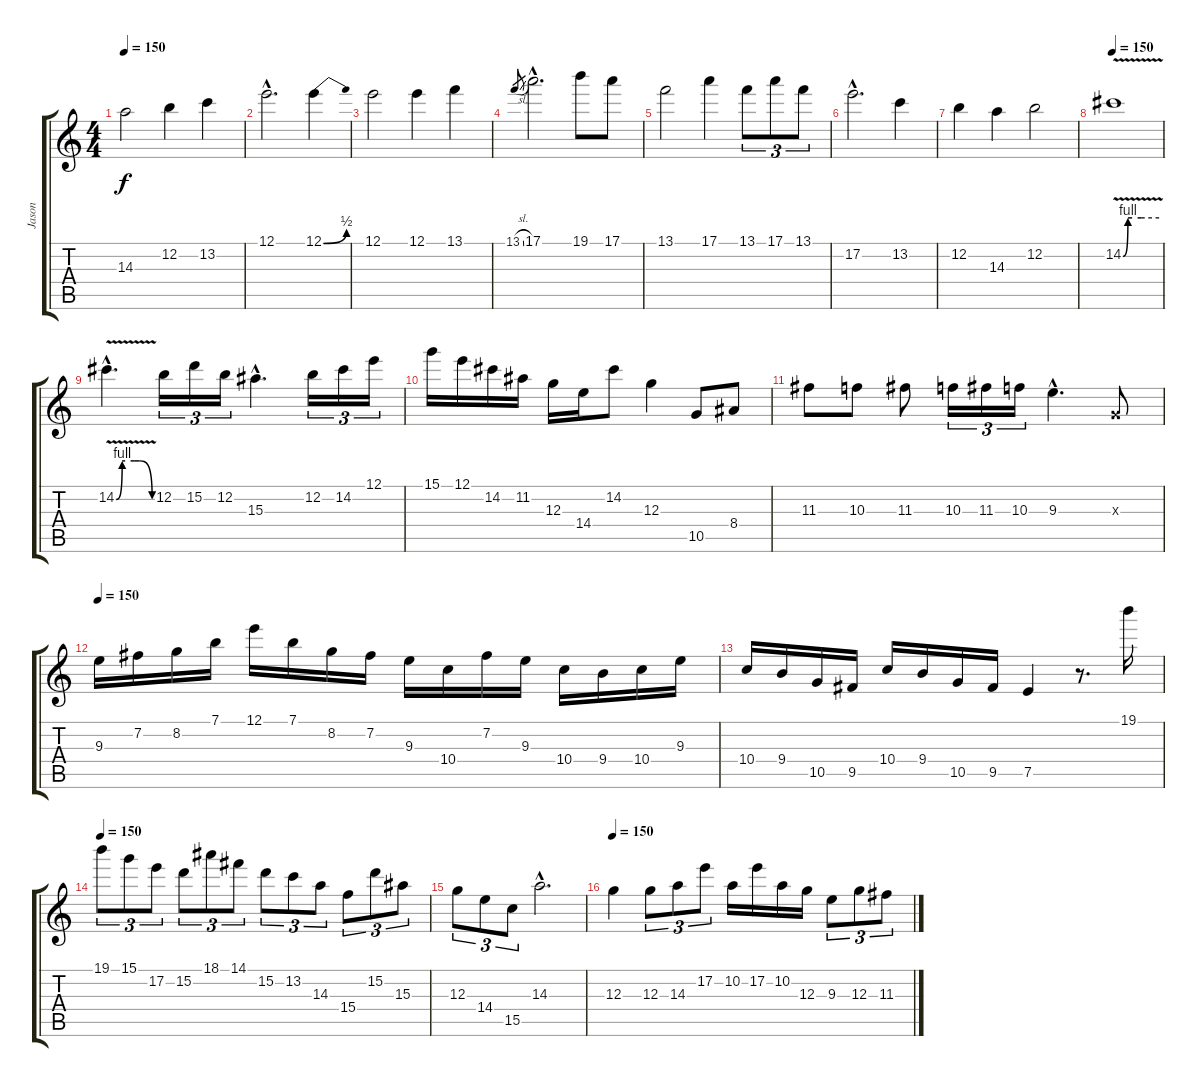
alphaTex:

\track ("Jason" "Jason") {instrument distortionguitar}
\staff {score tabs}
\tuning (E4 B3 G3 D3 A2 E2) {hide}
\ts (4 4)
\tempo 150
\clef g2
\ks c
14.3.2{dy f} 12.2.4 13.2.4 |
12.1{hac}.2{d} 12.1{be (bend 0 0 60 2)}.4 |
12.1.2 12.1.4 13.1.4 |
13.1{sl}.8{gr} 17.1{hac}.2{d} 19.1.8 17.1.8 |
13.1.2 17.1.4 13.1.8{tu (3 2)} 17.1.8{tu (3 2)} 13.1.8{tu (3 2)} |
17.2{hac}.2{d} 13.2.4 |
12.2.4 14.3.4 12.2.2 |
\tempo 150
14.2{be (custom 0 0 8 4 15 4 30 4 60 4) v}.1 |
14.2{be (custom 0 0 10 4 15 4 30 4 39 4 60 0) v hac}.4{d} 12.2.16{tu (3 2)} 15.2.16{tu (3 2)} 12.2.16{tu (3 2)} 15.3{hac}.4{d} 12.2.16{tu (3 2)} 14.2.16{tu (3 2)} 12.1.16{tu (3 2)} |
15.1.16 12.1.16 14.2.16 11.2.16 12.3.16 14.4.16 14.2.8 12.3.4 10.5.8 8.4.8 |
11.3.8 10.3.8 11.3.8 10.3.16{tu (3 2)} 11.3.16{tu (3 2)} 10.3.16{tu (3 2)} 9.3{hac}.4{d} 0.3{x}.8 |
\tempo 150
9.3.16 7.2.16 8.2.16 7.1.16 12.1.16 7.1.16 8.2.16 7.2.16 9.3.16 10.4.16 7.2.16 9.3.16 10.4.16 9.4.16 10.4.16 9.3.16 |
10.4.16 9.4.16 10.5.16 9.5.16 10.4.16 9.4.16 10.5.16 9.5.16 7.5.4 r.8{d} 19.1.16 |
\tempo 150
19.1.8{tu (3 2)} 15.1.8{tu (3 2)} 17.2.8{tu (3 2)} 15.2.8{tu (3 2)} 18.1.8{tu (3 2)} 14.1.8{tu (3 2)} 15.2.8{tu (3 2)} 13.2.8{tu (3 2)} 14.3.8{tu (3 2)} 15.4.8{tu (3 2)} 15.2.8{tu (3 2)} 15.3.8{tu (3 2)} |
12.3.8{tu (3 2)} 14.4.8{tu (3 2)} 15.5.8{tu (3 2)} 14.3{hac}.2{d} |
\tempo 150
12.3.4 12.3.8{tu (3 2)} 14.3.8{tu (3 2)} 17.2.8{tu (3 2)} 10.2.16 17.2.16 10.2.16 12.3.16 9.3.8{tu (3 2)} 12.3.8{tu (3 2)} 11.3.8{tu (3 2)}
